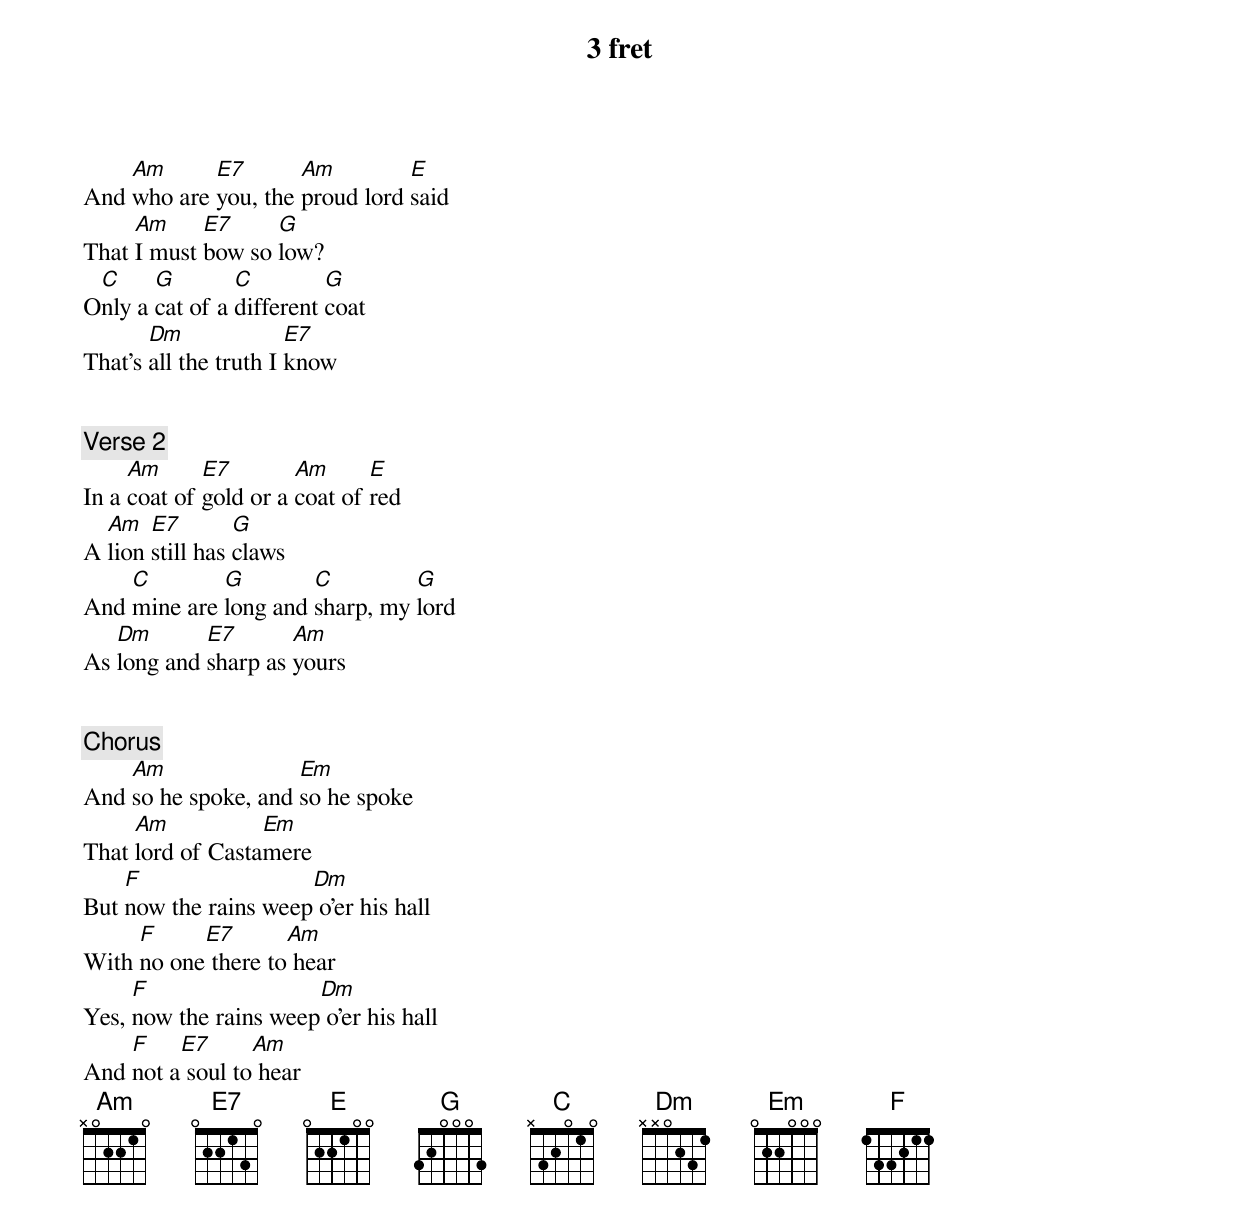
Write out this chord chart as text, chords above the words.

3 fret

    Am      E7       Am         E
And who are you, the proud lord said
     Am     E7     G
That I must bow so low?
 C     G        C         G
Only a cat of a different coat
       Dm              E7
That's all the truth I know


[Verse 2]
     Am      E7        Am      E
In a coat of gold or a coat of red
  Am   E7        G
A lion still has claws
    C        G        C         G
And mine are long and sharp, my lord
   Dm       E7       Am
As long and sharp as yours


[Chorus]
    Am               Em
And so he spoke, and so he spoke
     Am           Em
That lord of Castamere
    F                 Dm
But now the rains weep o'er his hall
     F     E7       Am
With no one there to hear
     F                 Dm
Yes, now the rains weep o'er his hall
    F    E7      Am
And not a soul to hear
